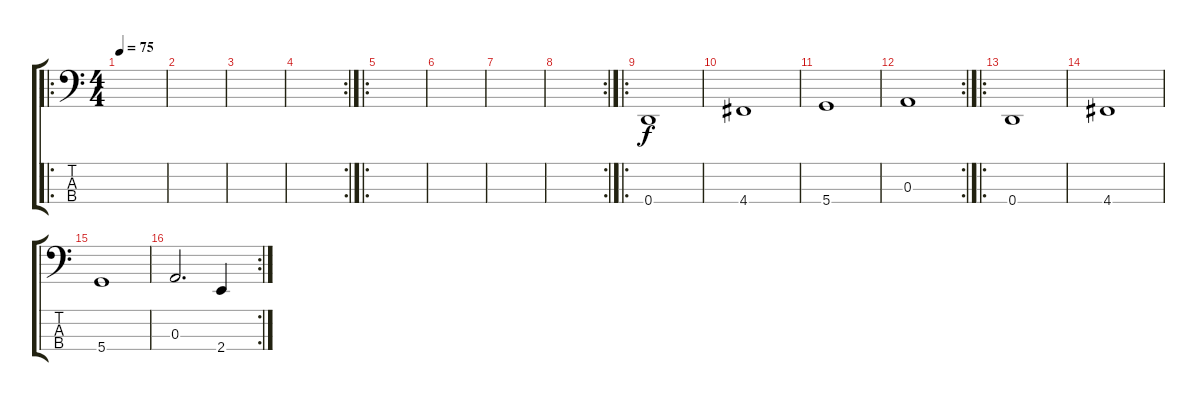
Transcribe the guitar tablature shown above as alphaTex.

\track "" {instrument synthbass2}
\staff {score tabs}
\tuning (G2 D2 A1 D1) {hide}
\ro
\ts (4 4)
\tempo 75
\clef f4
\ks c
|
|
|
\rc 2
|
\ro
|
|
|
\rc 2
|
\ro
0.4.1 |
4.4.1 |
5.4.1 |
\rc 2
0.3.1 |
\ro
0.4.1{instrument synthbass2} |
4.4.1 |
5.4.1 |
\rc 2
0.3.2{d} 2.4.4
